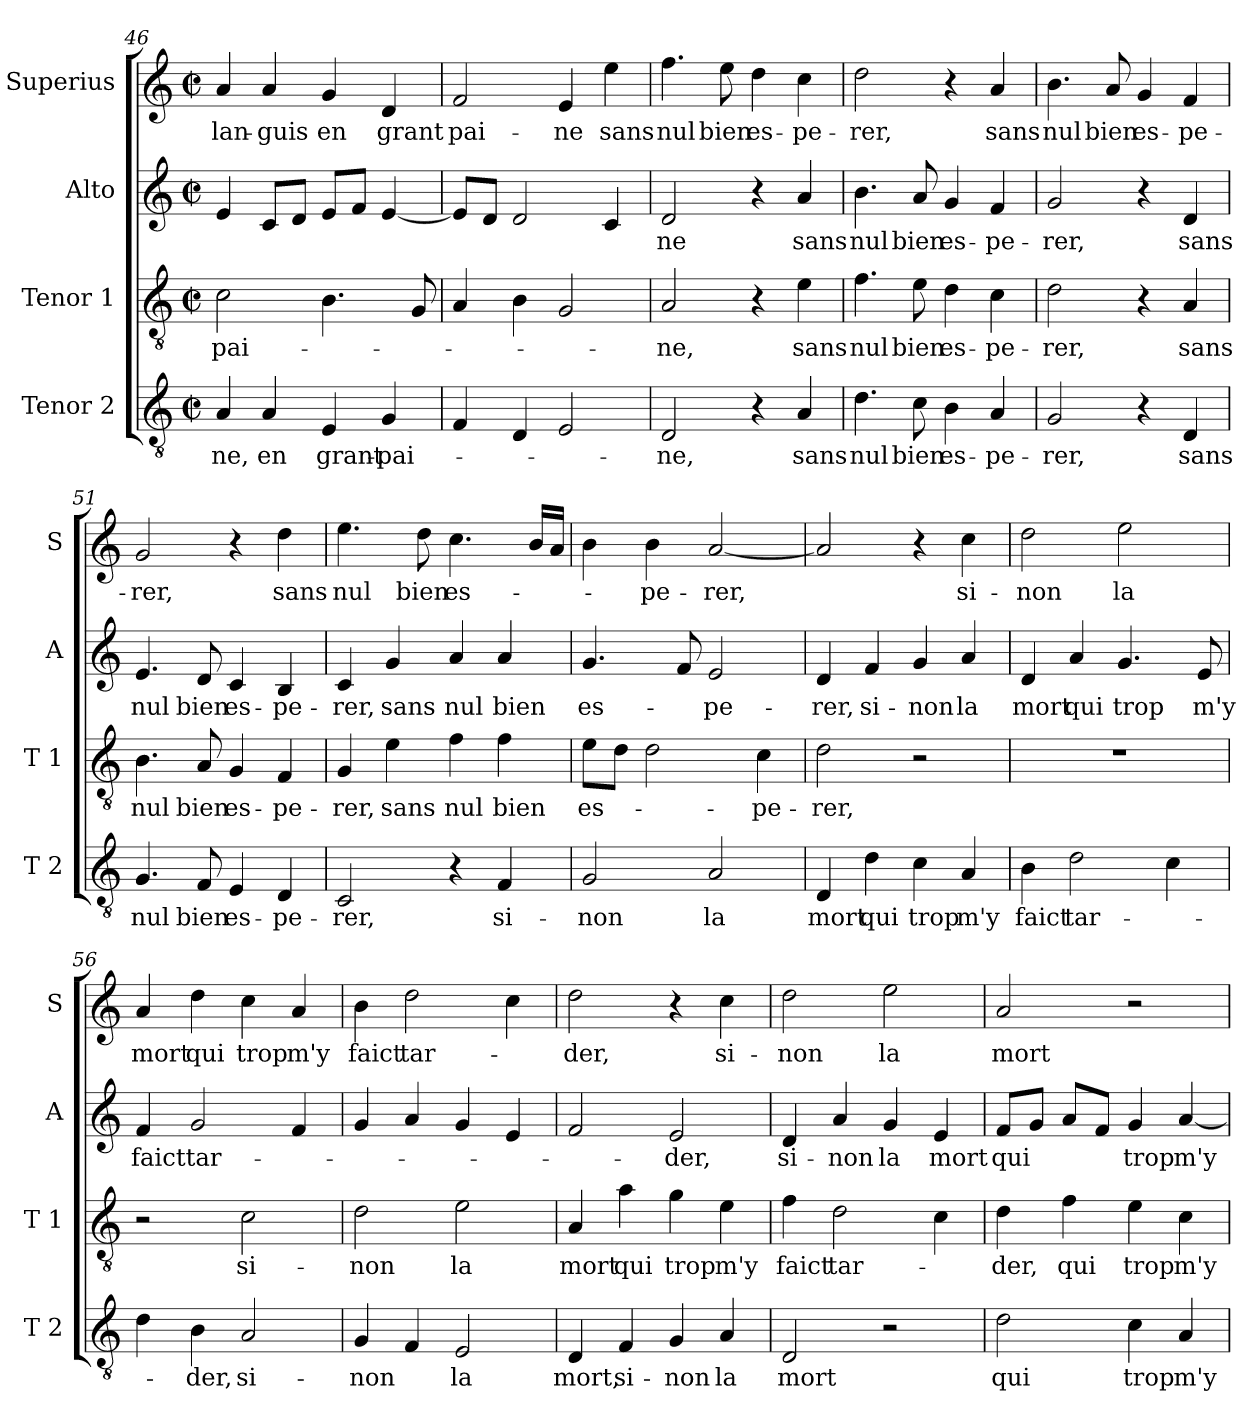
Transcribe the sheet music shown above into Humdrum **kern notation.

**kern	**text	**kern	**text	**kern	**text	**kern	**text
*part4	*part4	*part3	*part3	*part2	*part2	*part1	*part1
*staff4	*staff4	*staff3	*staff3	*staff2	*staff2	*staff1	*staff1
*I"Tenor 2	*	*I"Tenor 1	*	*I"Alto	*	*I"Superius	*
*I'T 2	*	*I'T 1	*	*I'A	*	*I'S	*
!!LO:LB:g=z
*clefGv2	*	*clefGv2	*	*clefG2	*	*clefG2	*
*k[]	*	*k[]	*	*k[]	*	*k[]	*
*C:	*	*C:	*	*C:	*	*C:	*
*M2/2	*	*M2/2	*	*M2/2	*	*M2/2	*
*met(c|)	*	*met(c|)	*	*met(c|)	*	*met(c|)	*
=46	=46	=46	=46	=46	=46	=46	=46
4A/	ne,	2c\	pai-	4e/	.	4a/	lan-
4A/	en	.	.	8c/L	.	4a/	-guis
.	.	.	.	8d/J	.	.	.
4E/	grant-	4.B\	.	8e/L	.	4g/	en
.	.	.	.	8f/J	.	.	.
4G/	-pai-	.	.	[4e/	.	4d/	grant
.	.	8G/	.	.	.	.	.
=47	=47	=47	=47	=47	=47	=47	=47
4F/	.	4A/	.	8e/L]	.	2f/	pai-
.	.	.	.	8d/J	.	.	.
4D/	.	4B\	.	2d/	.	.	.
2E/	.	2G/	.	.	.	4e/	-ne
.	.	.	.	4c/	.	4ee\	sans
=48	=48	=48	=48	=48	=48	=48	=48
2D/	-ne,	2A/	-ne,	2d/	-ne	4.ff\	nul
.	.	.	.	.	.	8ee\	bien
4r	.	4r	.	4r	.	4dd\	es-
4A/	sans	4e\	sans	4a/	sans	4cc\	-pe-
=49	=49	=49	=49	=49	=49	=49	=49
4.d\	nul	4.f\	nul	4.b\	nul	2dd\	-rer,
8c\	bien	8e\	bien	8a/	bien	.	.
4B\	es-	4d\	es-	4g/	es-	4r	.
4A/	-pe-	4c\	-pe-	4f/	-pe-	4a/	sans
=50	=50	=50	=50	=50	=50	=50	=50
2G/	-rer,	2d\	-rer,	2g/	-rer,	4.b\	nul
.	.	.	.	.	.	8a/	bien
4r	.	4r	.	4r	.	4g/	es-
4D/	sans	4A/	sans	4d/	sans	4f/	-pe-
!!LO:LB:g=z
=51	=51	=51	=51	=51	=51	=51	=51
4.G/	nul	4.B\	nul	4.e/	nul	2g/	-rer,
8F/	bien	8A/	bien	8d/	bien	.	.
4E/	es-	4G/	es-	4c/	es-	4r	.
4D/	-pe-	4F/	-pe-	4B/	-pe-	4dd\	sans
=52	=52	=52	=52	=52	=52	=52	=52
2C/	-rer,	4G/	-rer,	4c/	-rer,	4.ee\	nul
.	.	4e\	sans	4g/	sans	.	.
.	.	.	.	.	.	8dd\	bien
4r	.	4f\	nul	4a/	nul	4.cc\	es-
4F/	si-	4f\	bien	4a/	bien	.	.
.	.	.	.	.	.	16b/LL	.
.	.	.	.	.	.	16a/JJ	.
=53	=53	=53	=53	=53	=53	=53	=53
2G/	-non	8e\L	es-	4.g/	es-	4b\	.
.	.	8d\J	.	.	.	.	.
.	.	2d\	.	.	.	4b\	-pe-
.	.	.	.	8f/	.	.	.
2A/	la	.	.	2e/	-pe-	[2a/	-rer,
.	.	4c\	-pe-	.	.	.	.
=54	=54	=54	=54	=54	=54	=54	=54
4D/	mort	2d\	-rer,	4d/	-rer,	2a/]	.
4d\	qui	.	.	4f/	si-	.	.
4c\	trop	2r	.	4g/	-non	4r	.
4A/	m'y	.	.	4a/	la	4cc\	si-
=55	=55	=55	=55	=55	=55	=55	=55
4B\	faict	1r	.	4d/	mort	2dd\	-non
2d\	tar-	.	.	4a/	qui	.	.
.	.	.	.	4.g/	trop	2ee\	la
4c\	.	.	.	.	.	.	.
.	.	.	.	8e/	m'y	.	.
!!LO:PB:g=z
=56	=56	=56	=56	=56	=56	=56	=56
4d\	.	2r	.	4f/	faict	4a/	mort
4B\	-der,	.	.	2g/	tar-	4dd\	qui
2A/	si-	2c\	si-	.	.	4cc\	trop
.	.	.	.	4f/	.	4a/	m'y
=57	=57	=57	=57	=57	=57	=57	=57
4G/	-non	2d\	-non	4g/	.	4b\	faict
4F/	.	.	.	4a/	.	2dd\	tar-
2E/	la	2e\	la	4g/	.	.	.
.	.	.	.	4e/	.	4cc\	.
=58	=58	=58	=58	=58	=58	=58	=58
4D/	mort,	4A/	mort	2f/	.	2dd\	-der,
4F/	si-	4a\	qui	.	.	.	.
4G/	-non	4g\	trop	2e/	-der,	4r	.
4A/	la	4e\	m'y	.	.	4cc\	si-
=59	=59	=59	=59	=59	=59	=59	=59
2D/	mort	4f\	faict	4d/	si-	2dd\	-non
.	.	2d\	tar-	4a/	-non	.	.
2r	.	.	.	4g/	la	2ee\	la
.	.	4c\	.	4e/	mort	.	.
=60	=60	=60	=60	=60	=60	=60	=60
2d\	qui	4d\	-der,	8f/L	qui	2a/	mort
.	.	.	.	8g/J	.	.	.
.	.	4f\	qui	8a/L	.	.	.
.	.	.	.	8f/J	.	.	.
4c\	trop	4e\	trop	4g/	trop	2r	.
4A/	m'y	4c\	m'y	[4a/	m'y	.	.
=	=	=	=	=	=	=	=
*-	*-	*-	*-	*-	*-	*-	*-
